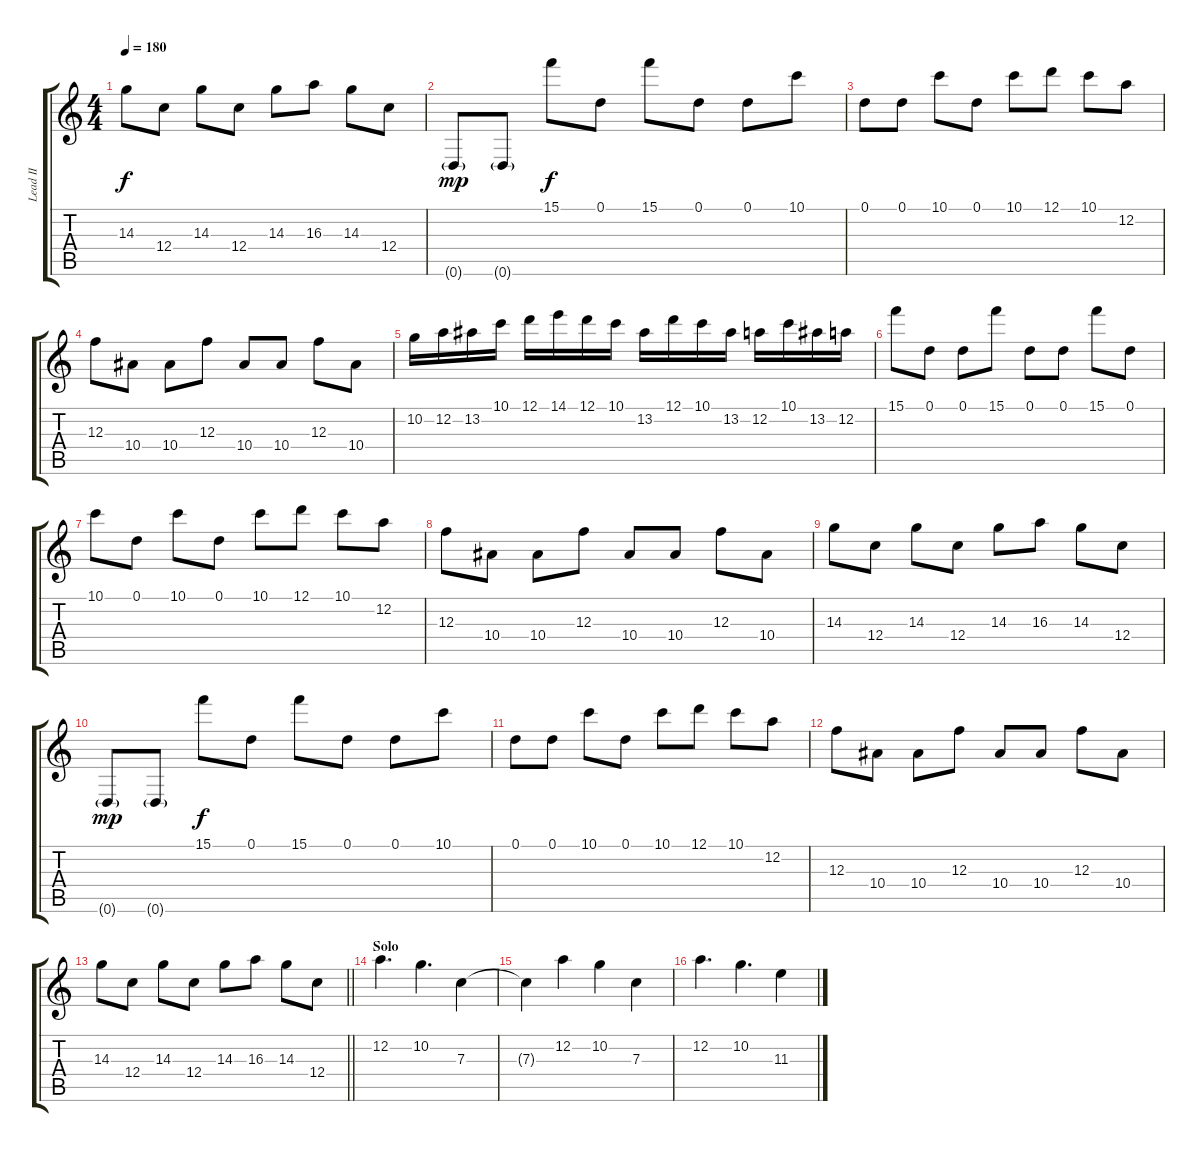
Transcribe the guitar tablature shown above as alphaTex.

\track ("Lead II" "Lead II") {instrument overdrivenguitar}
\staff {score tabs}
\tuning (D4 A3 F3 C3 G2 D2) {hide}
\ts (4 4)
\tempo 180
\clef g2
\ks c
14.3.8{dy f} 12.4.8 14.3.8 12.4.8 14.3.8 16.3.8 14.3.8 12.4.8 |
0.6{g}.8{dy mp} 0.6{g}.8 15.1.8{dy f} 0.1.8 15.1.8 0.1.8 0.1.8 10.1.8 |
0.1.8 0.1.8 10.1.8 0.1.8 10.1.8 12.1.8 10.1.8 12.2.8 |
12.3.8 10.4.8 10.4.8 12.3.8 10.4.8 10.4.8 12.3.8 10.4.8 |
10.2.16 12.2.16 13.2.16 10.1.16 12.1.16 14.1.16 12.1.16 10.1.16 13.2.16 12.1.16 10.1.16 13.2.16 12.2.16 10.1.16 13.2.16 12.2.16 |
15.1.8 0.1.8 0.1.8 15.1.8 0.1.8 0.1.8 15.1.8 0.1.8 |
10.1.8 0.1.8 10.1.8 0.1.8 10.1.8 12.1.8 10.1.8 12.2.8 |
12.3.8 10.4.8 10.4.8 12.3.8 10.4.8 10.4.8 12.3.8 10.4.8 |
14.3.8 12.4.8 14.3.8 12.4.8 14.3.8 16.3.8 14.3.8 12.4.8 |
0.6{g}.8{dy mp} 0.6{g}.8 15.1.8{dy f} 0.1.8 15.1.8 0.1.8 0.1.8 10.1.8 |
0.1.8 0.1.8 10.1.8 0.1.8 10.1.8 12.1.8 10.1.8 12.2.8 |
12.3.8 10.4.8 10.4.8 12.3.8 10.4.8 10.4.8 12.3.8 10.4.8 |
\barLineRight lightlight
14.3.8 12.4.8 14.3.8 12.4.8 14.3.8 16.3.8 14.3.8 12.4.8 |
\section ("" "Solo")
12.2.4{d} 10.2.4{d} 7.3.4 |
7.3{t}.4 12.2.4 10.2.4 7.3.4 |
12.2.4{d} 10.2.4{d} 11.3.4
